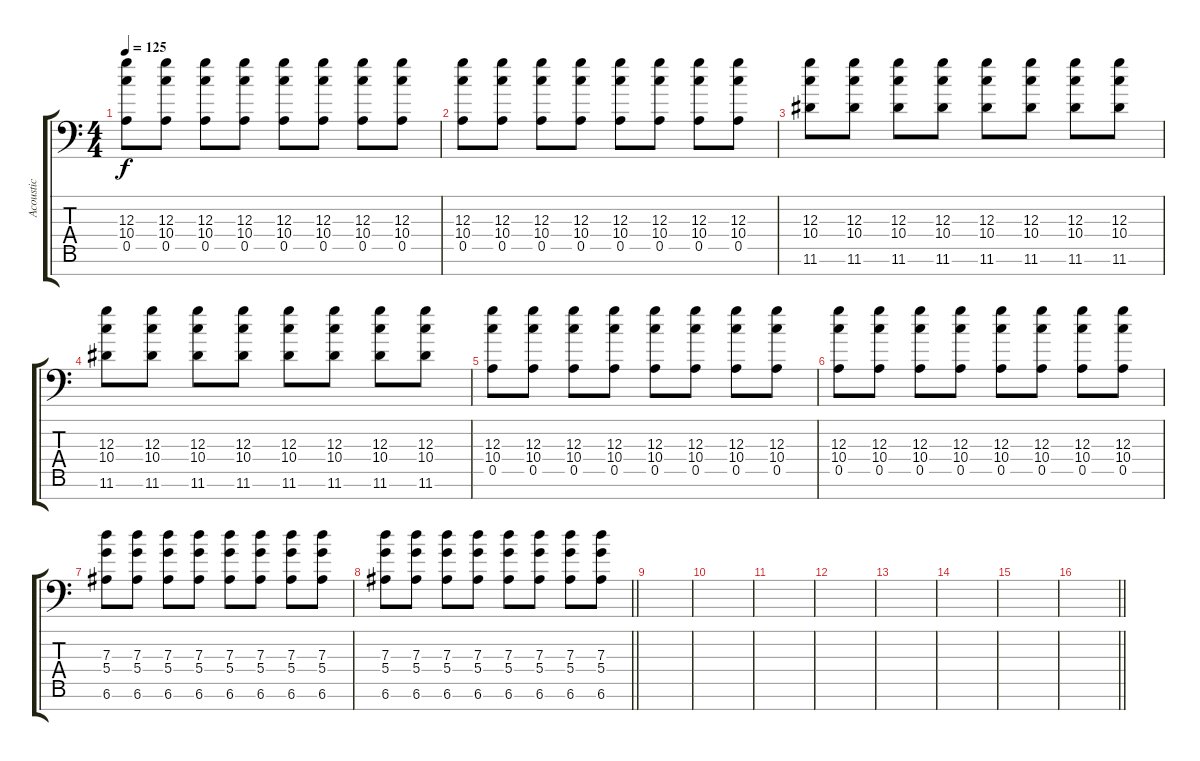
\track ("Acoustic" "Acoustic") {instrument acousticguitarsteel}
\staff {score tabs}
\tuning (E4 B3 G3 D3 A2 E2 A1) {hide}
\ts (4 4)
\tempo 125
\clef f4
\ks c
(12.3 10.4 0.5).8{dy f} (12.3 10.4 0.5).8 (12.3 10.4 0.5).8 (12.3 10.4 0.5).8 (12.3 10.4 0.5).8 (12.3 10.4 0.5).8 (12.3 10.4 0.5).8 (12.3 10.4 0.5).8 |
(12.3 10.4 0.5).8 (12.3 10.4 0.5).8 (12.3 10.4 0.5).8 (12.3 10.4 0.5).8 (12.3 10.4 0.5).8 (12.3 10.4 0.5).8 (12.3 10.4 0.5).8 (12.3 10.4 0.5).8 |
(12.3 10.4 11.6).8 (12.3 10.4 11.6).8 (12.3 10.4 11.6).8 (12.3 10.4 11.6).8 (12.3 10.4 11.6).8 (12.3 10.4 11.6).8 (12.3 10.4 11.6).8 (12.3 10.4 11.6).8 |
(12.3 10.4 11.6).8 (12.3 10.4 11.6).8 (12.3 10.4 11.6).8 (12.3 10.4 11.6).8 (12.3 10.4 11.6).8 (12.3 10.4 11.6).8 (12.3 10.4 11.6).8 (12.3 10.4 11.6).8 |
(12.3 10.4 0.5).8 (12.3 10.4 0.5).8 (12.3 10.4 0.5).8 (12.3 10.4 0.5).8 (12.3 10.4 0.5).8 (12.3 10.4 0.5).8 (12.3 10.4 0.5).8 (12.3 10.4 0.5).8 |
(12.3 10.4 0.5).8 (12.3 10.4 0.5).8 (12.3 10.4 0.5).8 (12.3 10.4 0.5).8 (12.3 10.4 0.5).8 (12.3 10.4 0.5).8 (12.3 10.4 0.5).8 (12.3 10.4 0.5).8 |
(7.3 5.4 6.6).8 (7.3 5.4 6.6).8 (7.3 5.4 6.6).8 (7.3 5.4 6.6).8 (7.3 5.4 6.6).8 (7.3 5.4 6.6).8 (7.3 5.4 6.6).8 (7.3 5.4 6.6).8 |
\barLineRight lightlight
(7.3 5.4 6.6).8 (7.3 5.4 6.6).8 (7.3 5.4 6.6).8 (7.3 5.4 6.6).8 (7.3 5.4 6.6).8 (7.3 5.4 6.6).8 (7.3 5.4 6.6).8 (7.3 5.4 6.6).8 |
|
|
|
|
|
|
|
\barLineRight lightlight
